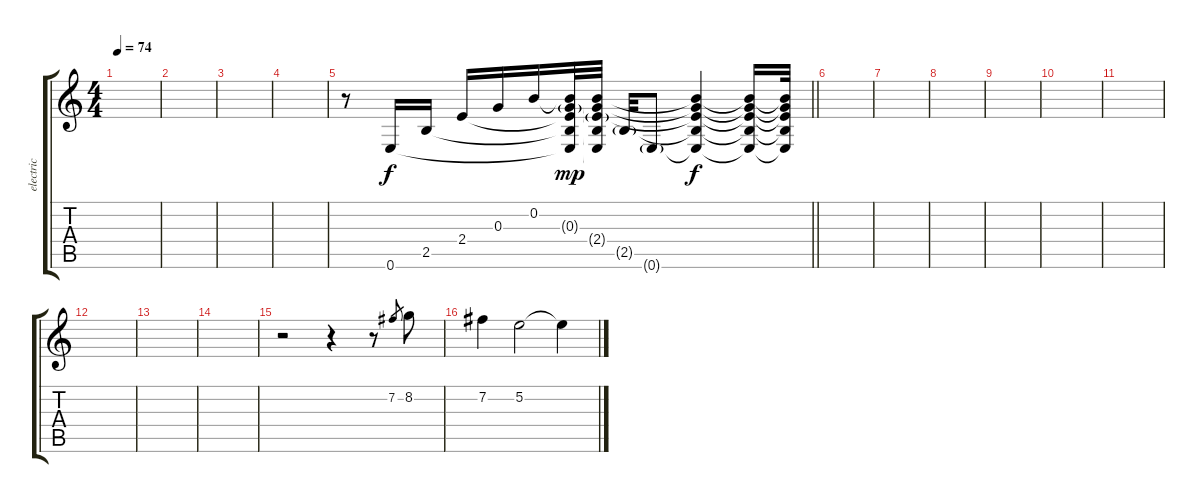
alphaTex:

\track ("electric" "electric") {instrument electricguitarclean}
\staff {score tabs}
\tuning (E4 B3 G3 D3 A2 E2) {hide}
\ts (4 4)
\tempo 74
\clef g2
\ks c
|
|
|
|
\barLineRight lightlight
r.8{volume 0} 0.6.16{volume 14} 2.5.16 2.4.16 0.3.16 0.2.16 (0.2{t} 0.3{g} 2.4{t} 2.5{t} 0.6{t}).32{dy mp} (0.2{t} 0.3{t} 2.4{g} 2.5{t} 0.6{t}).32 2.5{g}.32 0.6{g}.8 (0.2{t} 0.3{t} 2.4{t} 2.5{t} 0.6{t}).4{dy f} (0.2{t} 0.3{t} 2.4{t} 2.5{t} 0.6{t}).16 (0.2{t} 0.3{t} 2.4{t} 2.5{t} 0.6{t}).32 |
|
|
|
|
|
|
|
|
|
r.2 r.4 r.8 7.2.8{gr} 8.2.8 |
7.2.4 5.2.2 5.2{t}.4
